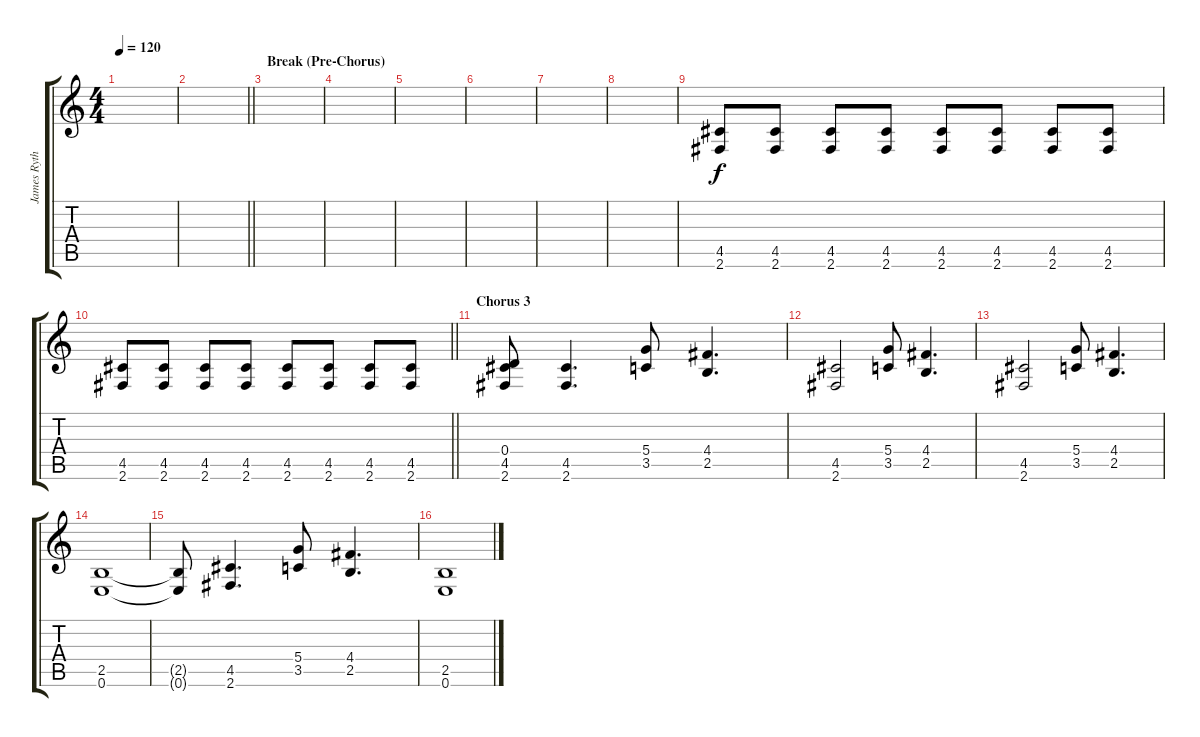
\track ("James Rythm 1" "James Ryth") {instrument distortionguitar}
\staff {score tabs}
\tuning (E4 B3 G3 D3 A2 E2) {hide}
\ts (4 4)
\tempo 120
\clef g2
\ks c
|
\barLineRight lightlight
|
\section ("" "Break (Pre-Chorus)")
|
|
|
|
|
|
(4.5 2.6).8{volume 12} (4.5 2.6).8 (4.5 2.6).8 (4.5 2.6).8 (4.5 2.6).8 (4.5 2.6).8 (4.5 2.6).8 (4.5 2.6).8 |
\barLineRight lightlight
(4.5 2.6).8 (4.5 2.6).8 (4.5 2.6).8 (4.5 2.6).8 (4.5 2.6).8 (4.5 2.6).8 (4.5 2.6).8 (4.5 2.6).8 |
\section ("" "Chorus 3")
(0.4 4.5 2.6).8 (4.5 2.6).4{d} (5.4 3.5).8 (4.4 2.5).4{d} |
(4.5 2.6).2 (5.4 3.5).8 (4.4 2.5).4{d} |
(4.5 2.6).2 (5.4 3.5).8 (4.4 2.5).4{d} |
(2.5 0.6).1 |
(2.5{t} 0.6{t}).8 (4.5 2.6).4{d} (5.4 3.5).8 (4.4 2.5).4{d} |
(2.5 0.6).1
